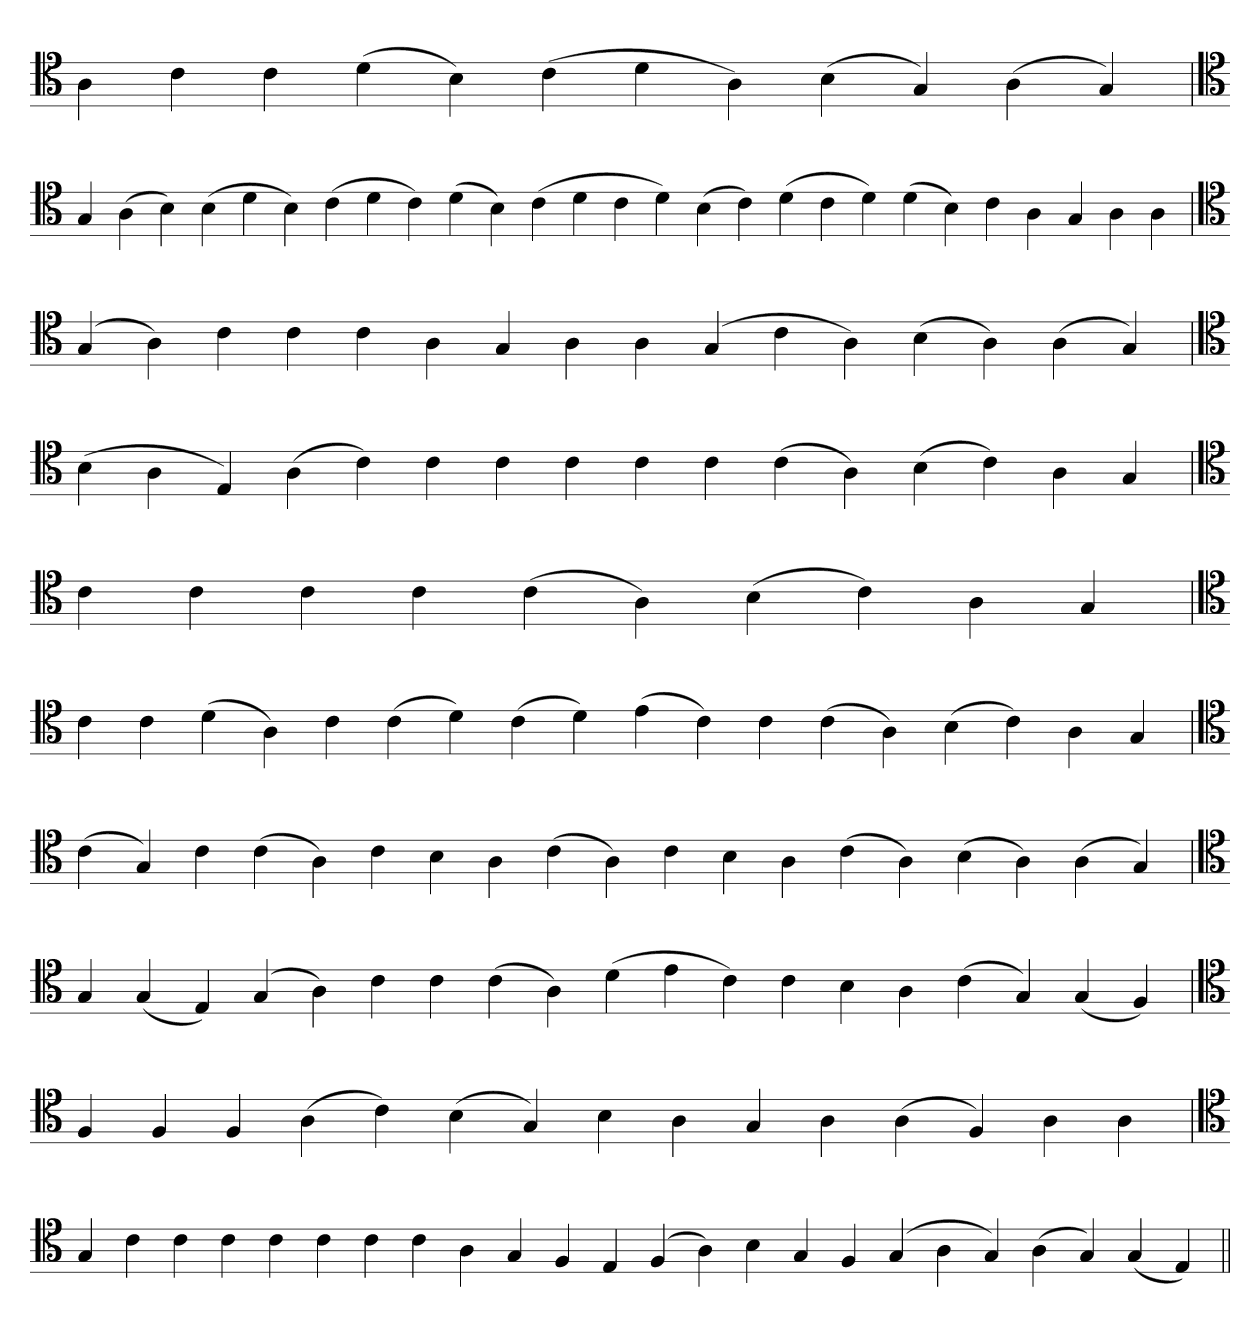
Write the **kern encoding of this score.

**kern
*part1
*staff1
*clefC4
=
4A
4c
4c
(4d
4B)
(4c
4d
4A)
(4B
4G)
(4A
4G)
='
*clefC4
4G
(4A
4B)
(4B
4d
4B)
(4c
4d
4c)
(4d
4B)
(4c
4d
4c
4d)
(4B
4c)
(4d
4c
4d)
(4d
4B)
4c
4A
4G
4A
4A
=`
*clefC4
(4G
4A)
4c
4c
4c
4A
4G
4A
4A
(4G
4c
4A)
(4B
4A)
(4A
4G)
=
*clefC4
(4B
4A
4E)
(4A
4c)
4c
4c
4c
4c
4c
(4c
4A)
(4B
4c)
4A
4G
=`
*clefC4
4c
4c
4c
4c
(4c
4A)
(4B
4c)
4A
4G
=`
*clefC4
4c
4c
(4d
4A)
4c
(4c
4d)
(4c
4d)
(4e
4c)
4c
(4c
4A)
(4B
4c)
4A
4G
=`
*clefC4
(4c
4G)
4c
(4c
4A)
4c
4B
4A
(4c
4A)
4c
4B
4A
(4c
4A)
(4B
4A)
(4A
4G)
=
*clefC4
4G
(4G
4E)
(4G
4A)
4c
4c
(4c
4A)
(4d
4e
4c)
4c
4B
4A
(4c
4G)
(4G
4F)
=`
*clefC4
4F
4F
4F
(4A
4c)
(4B
4G)
4B
4A
4G
4A
(4A
4F)
4A
4A
=`
*clefC4
4G
4c
4c
4c
4c
4c
4c
4c
4A
4G
4F
4E
(4F
4A)
4B
4G
4F
(4G
4A
4G)
(4A
4G)
(4G
4E)
=||
*-
